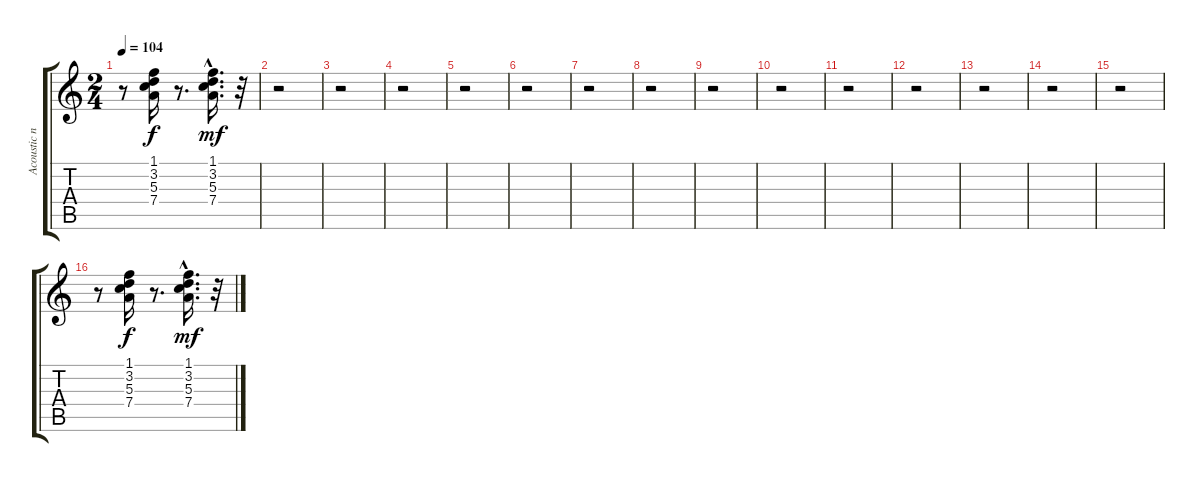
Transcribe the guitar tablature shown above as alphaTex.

\track ("Acoustic nylon" "Acoustic n") {instrument acousticguitarnylon}
\staff {score tabs}
\tuning (E4 B3 G3 D3 A2 E2) {hide}
\ts (2 4)
\tempo 104
\clef g2
\ks c
r.8{dy f} (1.1 3.2 5.3 7.4).16 r.8{d} (1.1{hac} 3.2 5.3 7.4).16{d dy mf} r.32 |
r.2 |
r.2 |
r.2 |
r.2 |
r.2 |
r.2 |
r.2 |
r.2 |
r.2 |
r.2 |
r.2 |
r.2 |
r.2 |
r.2 |
r.8 (1.1 3.2 5.3 7.4).16{dy f} r.8{d} (1.1{hac} 3.2 5.3 7.4).16{d dy mf} r.32
